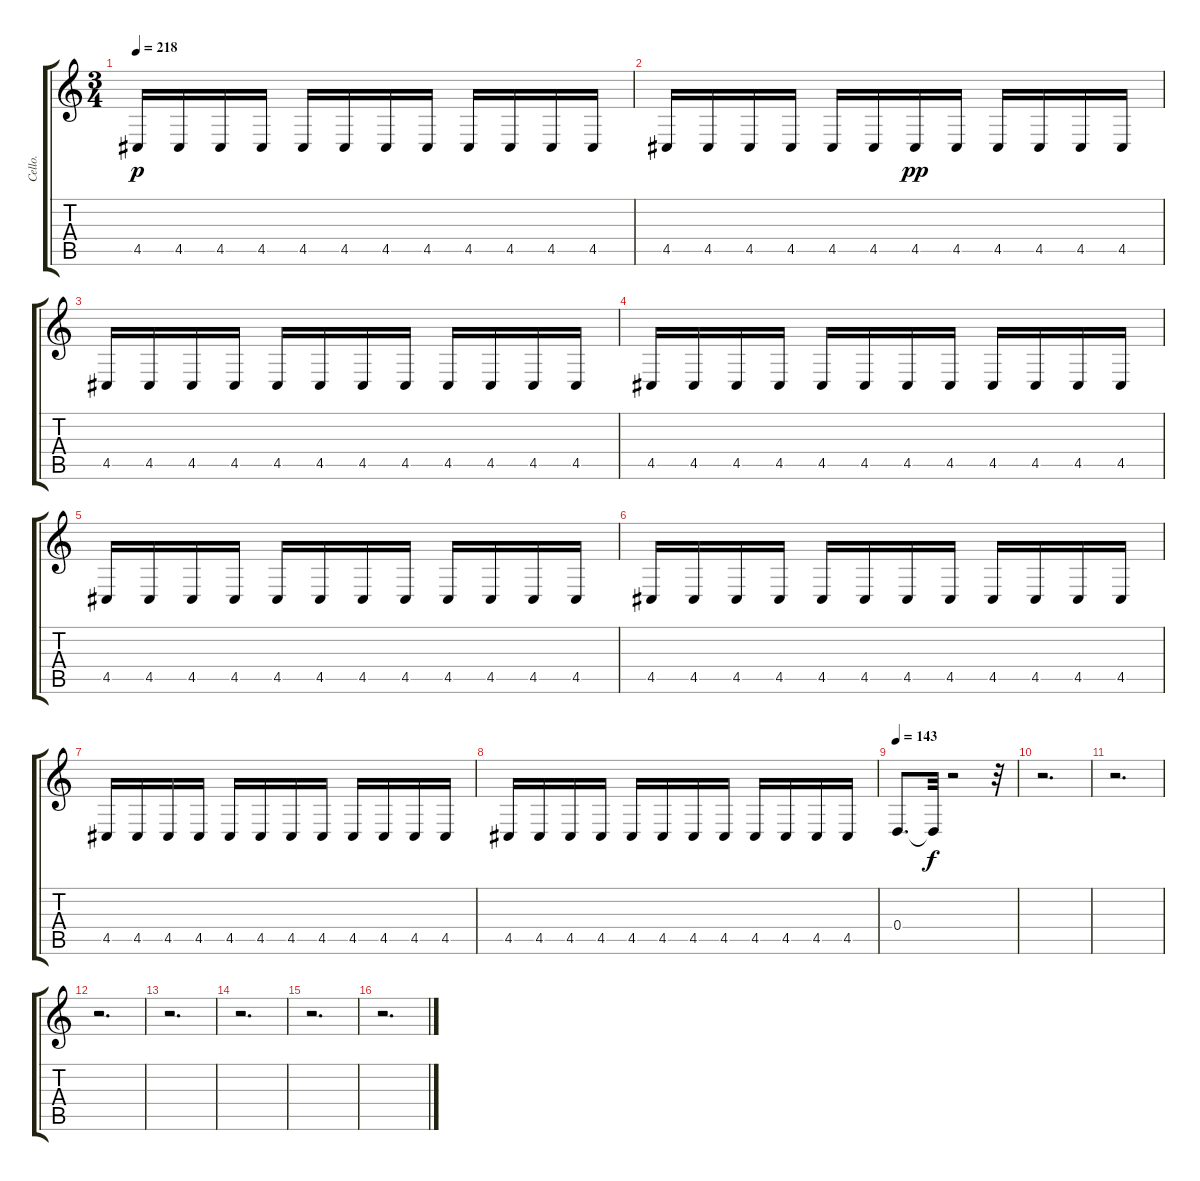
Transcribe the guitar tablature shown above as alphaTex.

\track ("Cello." "Cello.") {instrument pizzicatostrings}
\staff {score tabs}
\tuning (E4 B3 G3 D3 A2 E2) {hide}
\ts (3 4)
\tempo 218
\clef g2
\ks c
4.5.16{dy p} 4.5.16 4.5.16 4.5.16 4.5.16 4.5.16 4.5.16 4.5.16 4.5.16 4.5.16 4.5.16 4.5.16 |
4.5.16 4.5.16 4.5.16 4.5.16 4.5.16 4.5.16 4.5.16{dy pp} 4.5.16 4.5.16 4.5.16 4.5.16 4.5.16 |
4.5.16 4.5.16 4.5.16 4.5.16 4.5.16 4.5.16 4.5.16 4.5.16 4.5.16 4.5.16 4.5.16 4.5.16 |
4.5.16 4.5.16 4.5.16 4.5.16 4.5.16 4.5.16 4.5.16 4.5.16 4.5.16 4.5.16 4.5.16 4.5.16 |
4.5.16 4.5.16 4.5.16 4.5.16 4.5.16 4.5.16 4.5.16 4.5.16 4.5.16 4.5.16 4.5.16 4.5.16 |
4.5.16 4.5.16 4.5.16 4.5.16 4.5.16 4.5.16 4.5.16 4.5.16 4.5.16 4.5.16 4.5.16 4.5.16 |
4.5.16 4.5.16 4.5.16 4.5.16 4.5.16 4.5.16 4.5.16 4.5.16 4.5.16 4.5.16 4.5.16 4.5.16 |
4.5.16 4.5.16 4.5.16 4.5.16 4.5.16 4.5.16 4.5.16 4.5.16 4.5.16 4.5.16 4.5.16 4.5.16 |
\tempo 143
0.4.8{d} 0.4{t}.32{dy f} r.2 r.32 |
r.2{d} |
r.2{d} |
r.2{d} |
r.2{d} |
r.2{d} |
r.2{d} |
r.2{d}
